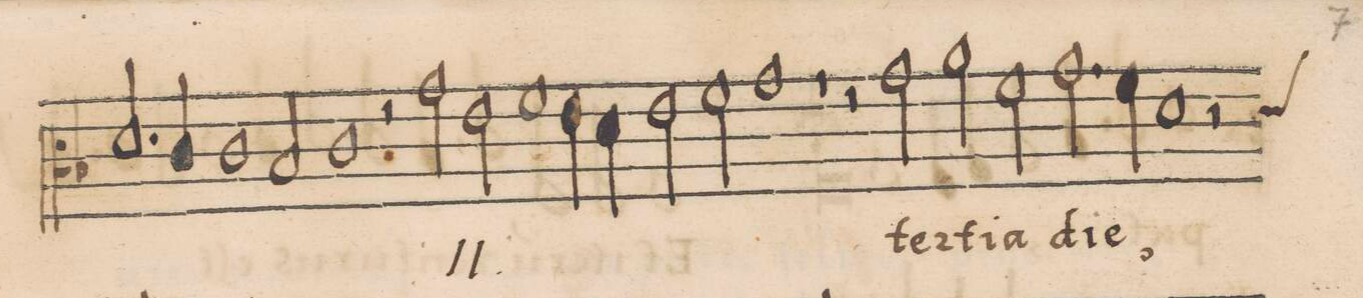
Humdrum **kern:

**kern	**text
*I"TENOR	*
*clefC3	*
*k[b-]	*
*met(C|)	*
*M2/1	*
2.d/	.
4c/	.
1c\	.
=140-	=140-
2B-/	.
1c	.
=141-	=141-
2r	.
*	*ij
2g\	et
2e\	re-
1f\	-ſu-
=142-	=142-
4e\	.
4d\	.
2e\	-re-
2f\	.
=143-	=143-
1g	-xit
*	*Xij
1r	.
=144-	=144-
2r	.
2g\	ter-
2a\	-ti-
2f\	-a
=145-	=145-
2.g\	di-
4f\	-e,
1d	.
=146-	=146-
*custos:d	*
2r	.
*-	*-
